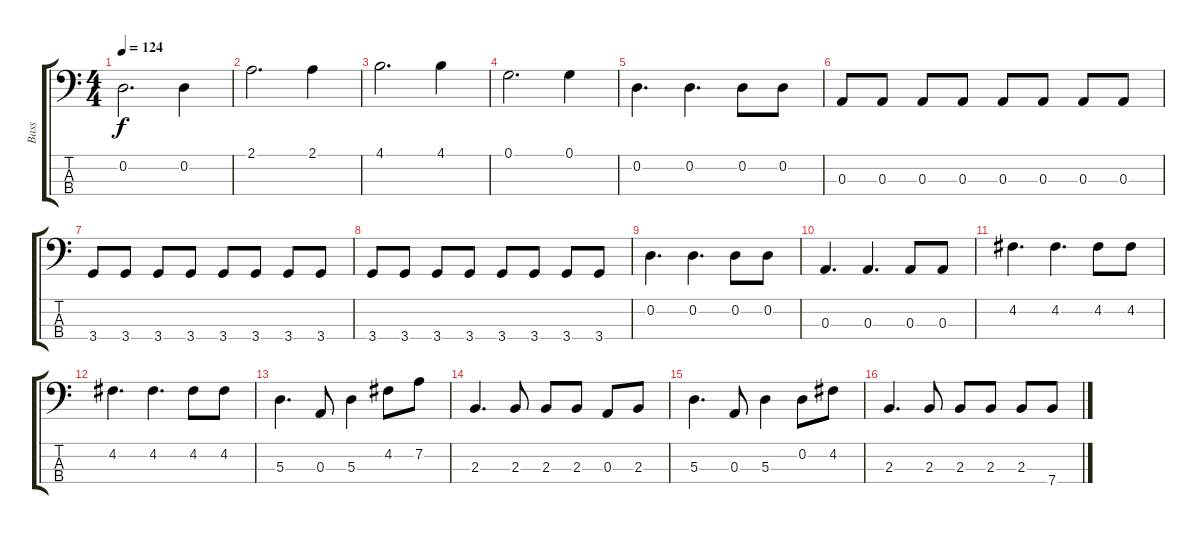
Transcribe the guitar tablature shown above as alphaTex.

\track ("Bass" "Bass") {instrument electricbasspick}
\staff {score tabs}
\tuning (G2 D2 A1 E1) {hide}
\ts (4 4)
\tempo 124
\clef f4
\ks c
0.2.2{d dy f} 0.2.4 |
2.1.2{d} 2.1.4 |
4.1.2{d} 4.1.4 |
0.1.2{d} 0.1.4 |
0.2.4{d} 0.2.4{d} 0.2.8 0.2.8 |
0.3.8 0.3.8 0.3.8 0.3.8 0.3.8 0.3.8 0.3.8 0.3.8 |
3.4.8 3.4.8 3.4.8 3.4.8 3.4.8 3.4.8 3.4.8 3.4.8 |
3.4.8 3.4.8 3.4.8 3.4.8 3.4.8 3.4.8 3.4.8 3.4.8 |
0.2.4{d} 0.2.4{d} 0.2.8 0.2.8 |
0.3.4{d} 0.3.4{d} 0.3.8 0.3.8 |
4.2.4{d} 4.2.4{d} 4.2.8 4.2.8 |
4.2.4{d} 4.2.4{d} 4.2.8 4.2.8 |
5.3.4{d} 0.3.8 5.3.4 4.2.8 7.2.8 |
2.3.4{d} 2.3.8 2.3.8 2.3.8 0.3.8 2.3.8 |
5.3.4{d} 0.3.8 5.3.4 0.2.8 4.2.8 |
2.3.4{d} 2.3.8 2.3.8 2.3.8 2.3.8 7.4{ss}.8
